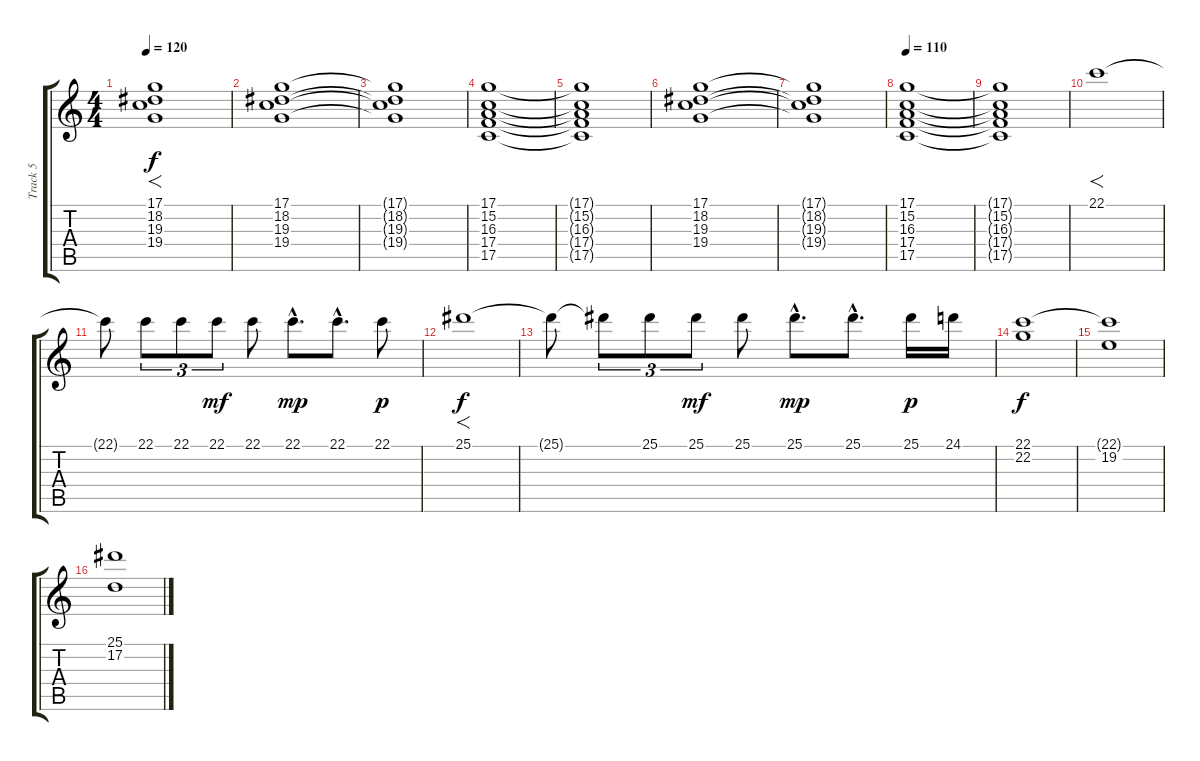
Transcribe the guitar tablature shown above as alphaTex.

\track ("Track 5" "Track 5") {instrument fx7echoes}
\staff {score tabs}
\tuning (D4 A3 F3 C3 G2 D2) {hide}
\ts (4 4)
\tempo 120
\clef g2
\ks c
(17.1 18.2 19.3 19.4).1{f dy f} |
(17.1 18.2 19.3 19.4).1 |
(17.1{t} 18.2{t} 19.3{t} 19.4{t}).1 |
(17.1 15.2 16.3 17.4 17.5).1 |
(17.1{t} 15.2{t} 16.3{t} 17.4{t} 17.5{t}).1 |
(17.1 18.2 19.3 19.4).1 |
(17.1{t} 18.2{t} 19.3{t} 19.4{t}).1 |
\tempo 110
(17.1 15.2 16.3 17.4 17.5).1 |
(17.1{t} 15.2{t} 16.3{t} 17.4{t} 17.5{t}).1 |
22.1.1{f volume 12 balance 11 instrument shakuhachi} |
22.1{t}.8 22.1.8{tu (3 2)} 22.1.8{tu (3 2)} 22.1.8{tu (3 2) dy mf} 22.1.8 22.1{hac}.8{d dy mp} 22.1{hac}.8{d} 22.1.8{dy p} |
25.1.1{f dy f} |
25.1{t}.8 25.1{t}.8{tu (3 2)} 25.1.8{tu (3 2)} 25.1.8{tu (3 2) dy mf} 25.1.8 25.1{hac}.8{d dy mp} 25.1{hac}.8{d} 25.1.16{dy p} 24.1.16 |
(22.1 22.2).1{dy f} |
(22.1{t} 19.2).1 |
(25.1 17.2).1
